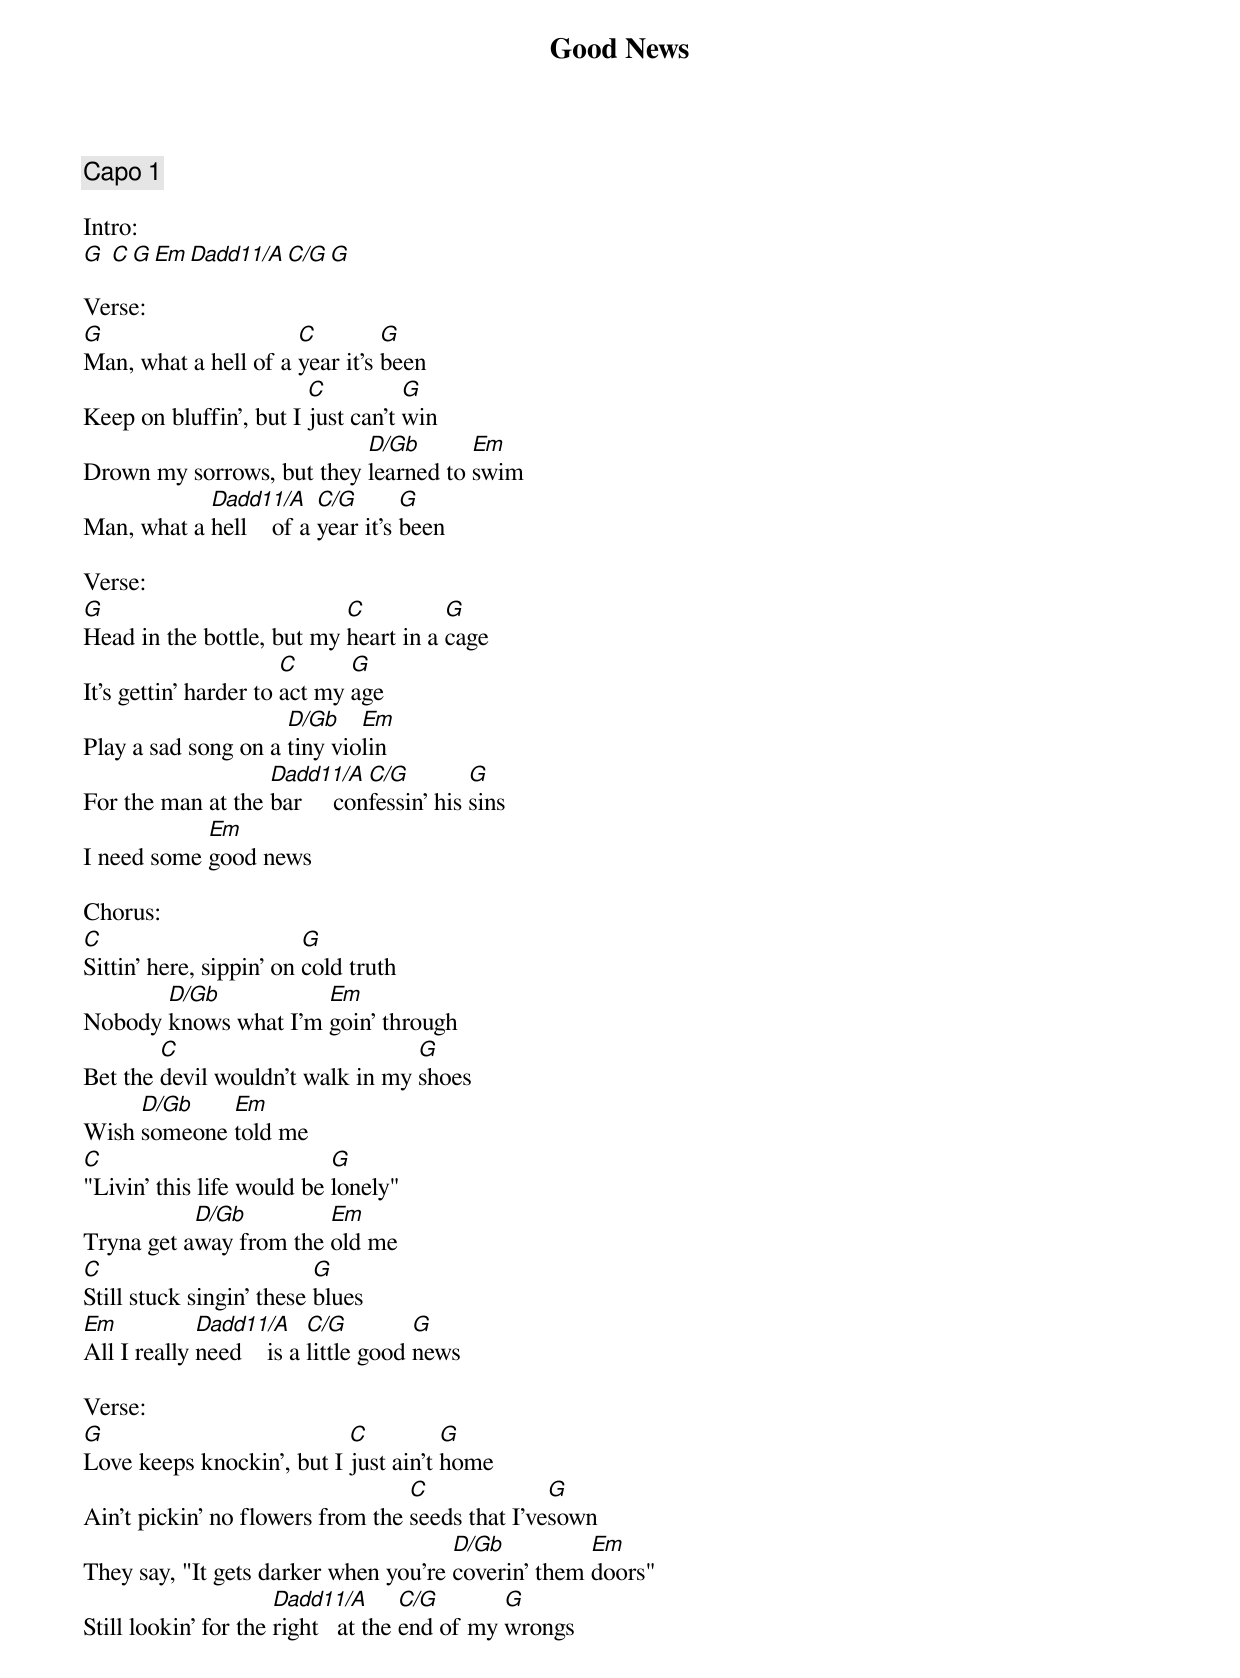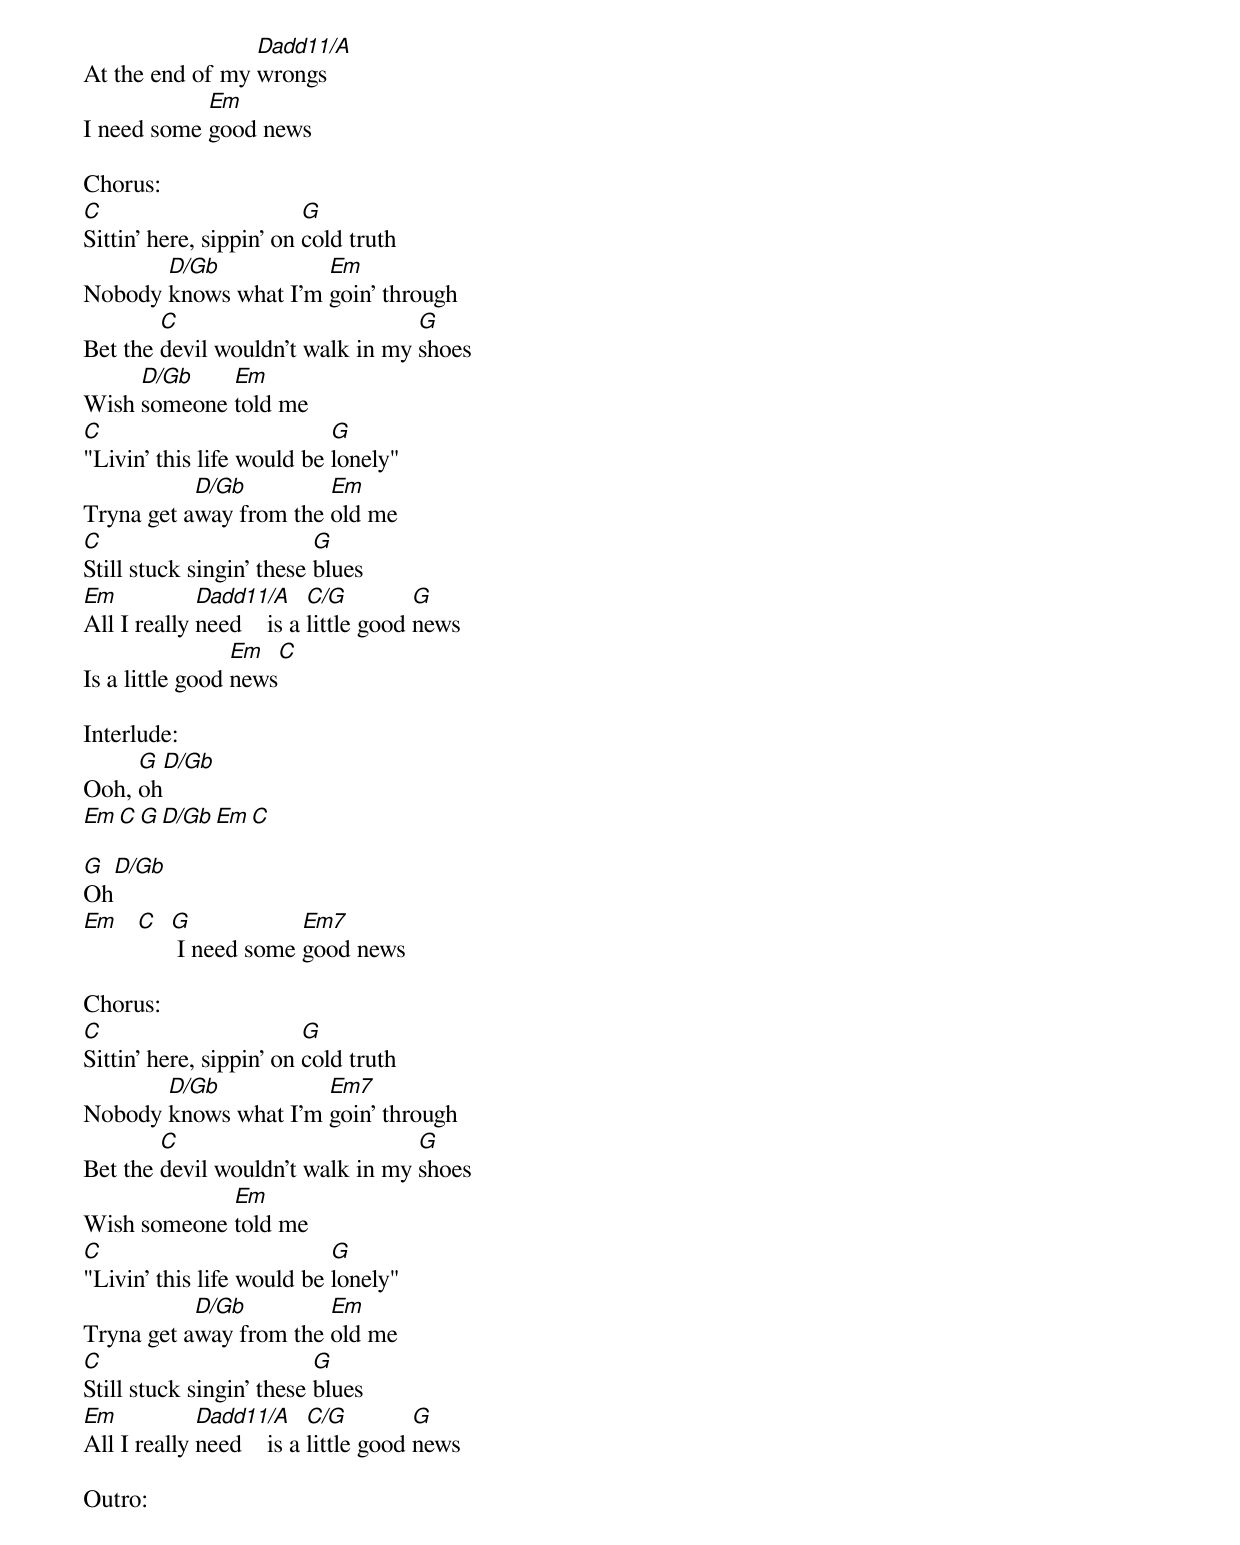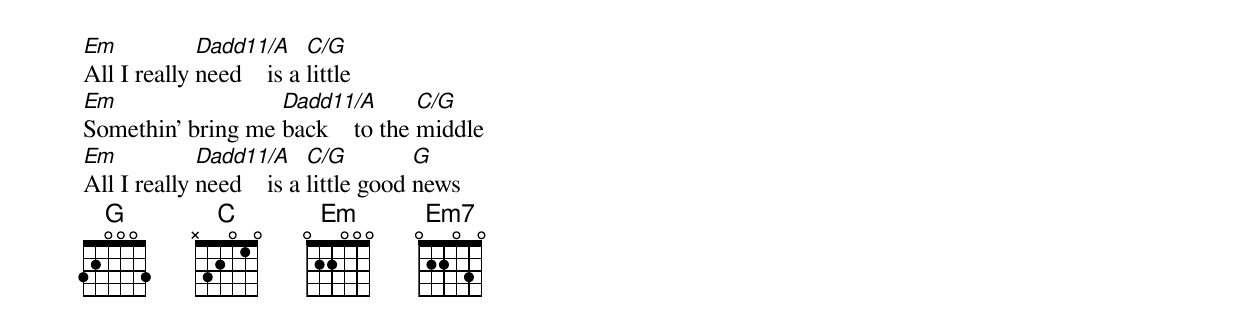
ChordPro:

{title:Good News}
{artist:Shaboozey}
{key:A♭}
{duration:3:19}
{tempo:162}
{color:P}

{comment: Capo 1}

Intro:
[G] [C][G][Em][Dadd11/A][C/G][G]

Verse:
[G]Man, what a hell of a [C]year it's [G]been
Keep on bluffin', but I [C]just can't [G]win
Drown my sorrows, but they [D/Gb]learned to [Em]swim
Man, what a [Dadd11/A]hell    of a [C/G]year it's [G]been

Verse:
[G]Head in the bottle, but my [C]heart in a [G]cage
It's gettin' harder to [C]act my [G]age
Play a sad song on a [D/Gb]tiny vio[Em]lin
For the man at the [Dadd11/A]bar     con[C/G]fessin' his [G]sins
I need some [Em]good news

Chorus:
[C]Sittin' here, sippin' on [G]cold truth
Nobody [D/Gb]knows what I'm [Em]goin' through
Bet the [C]devil wouldn't walk in my [G]shoes
Wish [D/Gb]someone [Em]told me
[C]"Livin' this life would be [G]lonely"
Tryna get a[D/Gb]way from the [Em]old me
[C]Still stuck singin' these [G]blues
[Em]All I really [Dadd11/A]need    is a [C/G]little good [G]news

Verse:
[G]Love keeps knockin', but I [C]just ain't [G]home
Ain't pickin' no flowers from the [C]seeds that I've[G]sown
They say, "It gets darker when you're [D/Gb]coverin' them [Em]doors"
Still lookin' for the [Dadd11/A]right   at the [C/G]end of my [G]wrongs
At the end of my [Dadd11/A]wrongs
I need some [Em]good news

Chorus:
[C]Sittin' here, sippin' on [G]cold truth
Nobody [D/Gb]knows what I'm [Em]goin' through
Bet the [C]devil wouldn't walk in my [G]shoes
Wish [D/Gb]someone [Em]told me
[C]"Livin' this life would be [G]lonely"
Tryna get a[D/Gb]way from the [Em]old me
[C]Still stuck singin' these [G]blues
[Em]All I really [Dadd11/A]need    is a [C/G]little good [G]news
Is a little good [Em]news[C]

Interlude:
Ooh, [G]oh[D/Gb]
[Em][C][G][D/Gb][Em][C]

[G]Oh[D/Gb]
[Em]   [C]  [G] I need some [Em7]good news

Chorus:
[C]Sittin' here, sippin' on [G]cold truth
Nobody [D/Gb]knows what I'm [Em7]goin' through
Bet the [C]devil wouldn't walk in my [G]shoes
Wish someone [Em]told me
[C]"Livin' this life would be [G]lonely"
Tryna get a[D/Gb]way from the [Em]old me
[C]Still stuck singin' these [G]blues
[Em]All I really [Dadd11/A]need    is a [C/G]little good [G]news

Outro:
[Em]All I really [Dadd11/A]need    is a [C/G]little
[Em]Somethin' bring me [Dadd11/A]back    to the [C/G]middle
[Em]All I really [Dadd11/A]need    is a [C/G]little good [G]news
